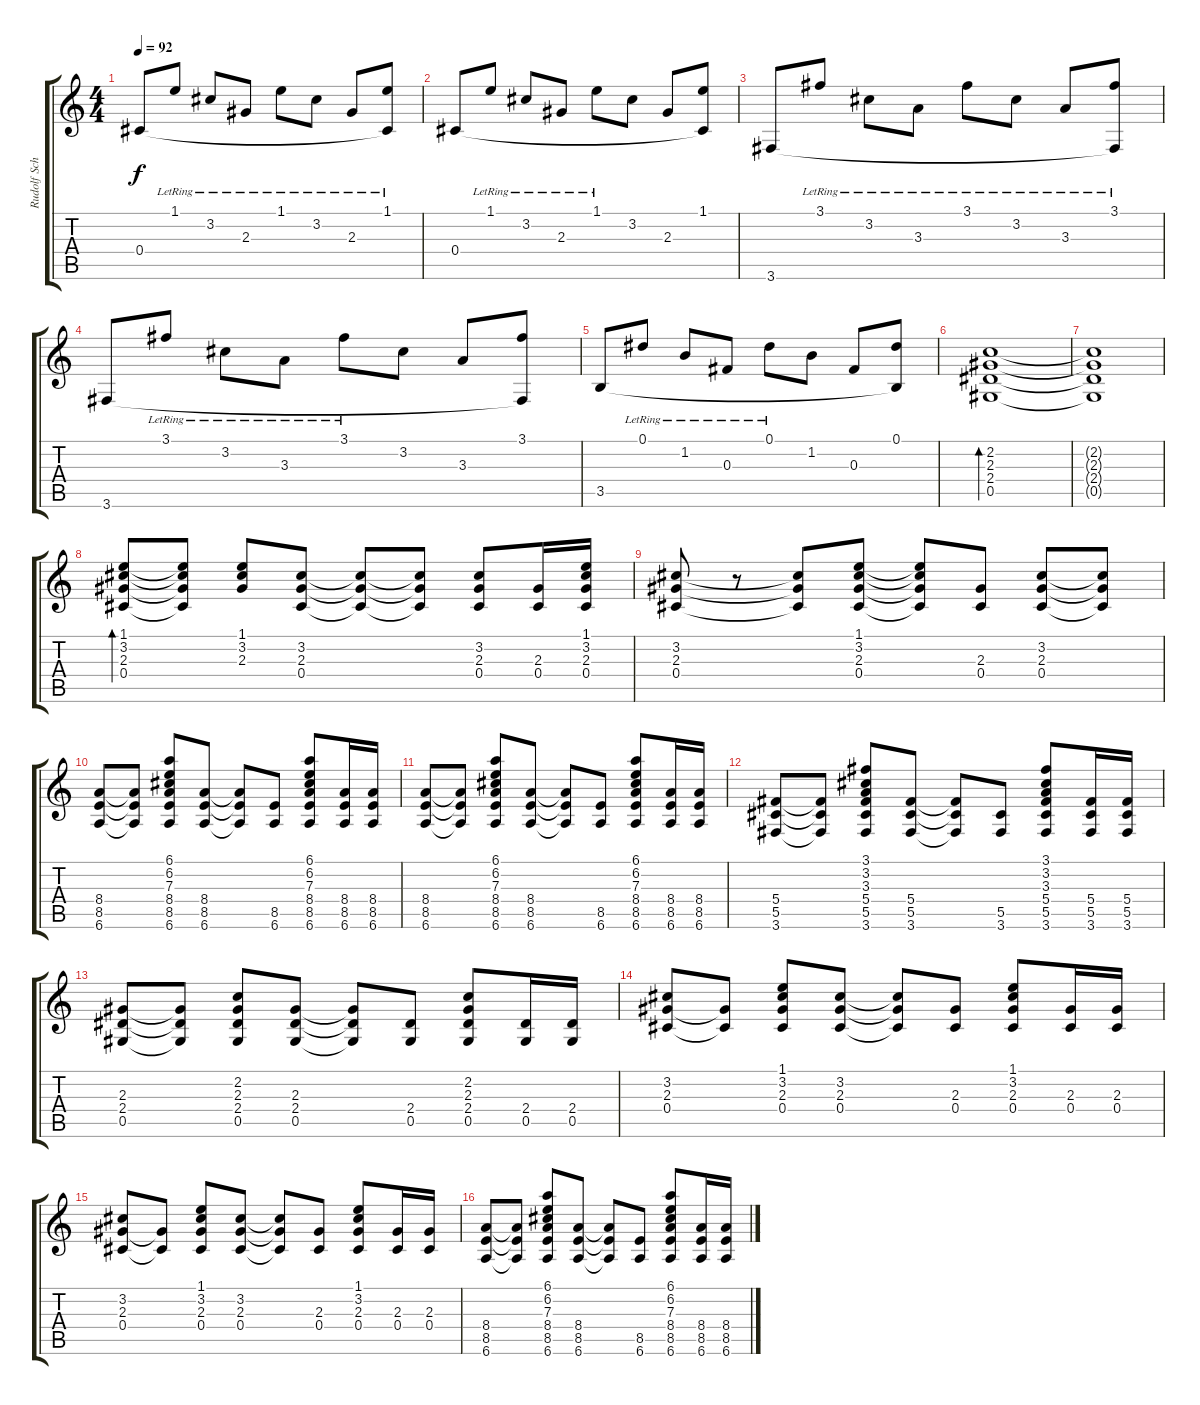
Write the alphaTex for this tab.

\track ("Rudolf Schenker" "Rudolf Sch") {instrument acousticguitarsteel}
\staff {score tabs}
\tuning (Eb4 Bb3 Gb3 Db3 Ab2 Eb2) {hide}
\ts (4 4)
\tempo 92
\clef g2
\ks c
0.4.8{dy f volume 7 instrument acousticguitarsteel} 1.1{lr}.8 3.2{lr}.8 2.3{lr}.8 1.1{lr}.8 3.2{lr}.8 2.3{lr}.8 (1.1{lr} 0.4{t}).8 |
0.4.8 1.1{lr}.8 3.2{lr}.8 2.3{lr}.8 1.1{lr}.8 3.2.8 2.3.8 (1.1 0.4{t}).8 |
3.6.8 3.1{lr}.8 3.2{lr}.8 3.3{lr}.8 3.1{lr}.8 3.2{lr}.8 3.3{lr}.8 (3.1{lr} 3.6{t}).8 |
3.6.8 3.1{lr}.8 3.2{lr}.8 3.3{lr}.8 3.1{lr}.8 3.2.8 3.3.8 (3.1 3.6{t}).8 |
3.5.8 0.1{lr}.8 1.2{lr}.8 0.3{lr}.8 0.1{lr}.8 1.2.8 0.3.8 (0.1 3.5{t}).8 |
(2.2 2.3 2.4 0.5).1{bd 120} |
(2.2{t} 2.3{t} 2.4{t} 0.5{t}).1 |
(1.1 3.2 2.3 0.4).8{bd 240 volume 3} (1.1{t} 3.2{t} 2.3{t} 0.4{t}).8 (1.1 3.2 2.3).8 (3.2 2.3 0.4).8{volume 4} (3.2{t} 2.3{t} 0.4{t}).8 (3.2{t} 2.3{t} 0.4{t}).8 (3.2 2.3 0.4).8 (2.3 0.4).16 (1.1 3.2 2.3 0.4).16 |
(3.2 2.3 0.4).8 r.8 (3.2{t} 2.3{t} 0.4{t}).8 (1.1 3.2 2.3 0.4).8{volume 6} (1.1{t} 3.2{t} 2.3{t} 0.4{t}).8 (2.3 0.4).8 (3.2 2.3 0.4).8 (3.2{t} 2.3{t} 0.4{t}).8 |
(8.4 8.5 6.6).8 (8.4{t} 8.5{t} 6.6{t}).8 (6.1 6.2 7.3 8.4 8.5 6.6).8 (8.4 8.5 6.6).8 (8.4{t} 8.5{t} 6.6{t}).8 (8.5 6.6).8 (6.1 6.2 7.3 8.4 8.5 6.6).8 (8.4 8.5 6.6).16 (8.4 8.5 6.6).16 |
(8.4 8.5 6.6).8 (8.4{t} 8.5{t} 6.6{t}).8 (6.1 6.2 7.3 8.4 8.5 6.6).8 (8.4 8.5 6.6).8 (8.4{t} 8.5{t} 6.6{t}).8 (8.5 6.6).8 (6.1 6.2 7.3 8.4 8.5 6.6).8 (8.4 8.5 6.6).16 (8.4 8.5 6.6).16 |
(5.4 5.5 3.6).8 (5.4{t} 5.5{t} 3.6{t}).8 (3.1 3.2 3.3 5.4 5.5 3.6).8 (5.4 5.5 3.6).8 (5.4{t} 5.5{t} 3.6{t}).8 (5.5 3.6).8 (3.1 3.2 3.3 5.4 5.5 3.6).8 (5.4 5.5 3.6).16 (5.4 5.5 3.6).16 |
(2.3 2.4 0.5).8 (2.3{t} 2.4{t} 0.5{t}).8 (2.2 2.3 2.4 0.5).8 (2.3 2.4 0.5).8 (2.3{t} 2.4{t} 0.5{t}).8 (2.4 0.5).8 (2.2 2.3 2.4 0.5).8 (2.4 0.5).16 (2.4 0.5).16 |
(3.2 2.3 0.4).8 (2.3{t} 0.4{t}).8 (1.1 3.2 2.3 0.4).8 (3.2 2.3 0.4).8 (3.2{t} 2.3{t} 0.4{t}).8 (2.3 0.4).8 (1.1 3.2 2.3 0.4).8 (2.3 0.4).16 (2.3 0.4).16 |
(3.2 2.3 0.4).8 (2.3{t} 0.4{t}).8 (1.1 3.2 2.3 0.4).8 (3.2 2.3 0.4).8 (3.2{t} 2.3{t} 0.4{t}).8 (2.3 0.4).8 (1.1 3.2 2.3 0.4).8 (2.3 0.4).16 (2.3 0.4).16 |
(8.4 8.5 6.6).8 (8.4{t} 8.5{t} 6.6{t}).8 (6.1 6.2 7.3 8.4 8.5 6.6).8 (8.4 8.5 6.6).8 (8.4{t} 8.5{t} 6.6{t}).8 (8.5 6.6).8 (6.1 6.2 7.3 8.4 8.5 6.6).8 (8.4 8.5 6.6).16 (8.4 8.5 6.6).16
